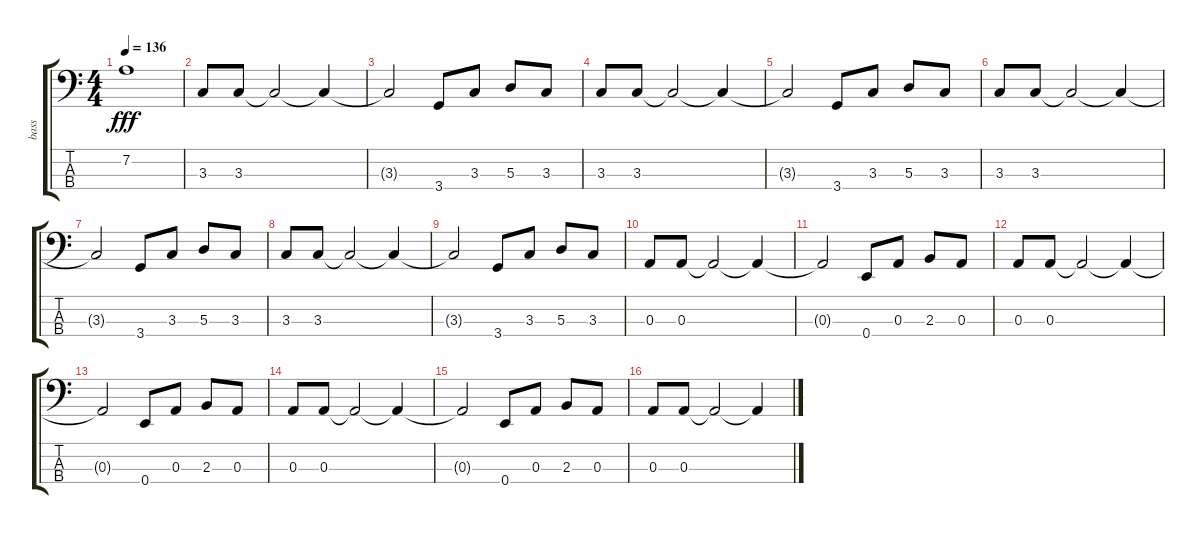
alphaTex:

\track ("bass" "bass") {instrument electricbassfinger}
\staff {score tabs}
\tuning (G2 D2 A1 E1) {hide}
\ts (4 4)
\tempo 136
\clef f4
\ks c
7.2{t}.1{dy fff} |
3.3.8 3.3.8 3.3{t}.2 3.3{t}.4 |
3.3{t}.2 3.4.8 3.3.8 5.3.8 3.3.8 |
3.3.8 3.3.8 3.3{t}.2 3.3{t}.4 |
3.3{t}.2 3.4.8 3.3.8 5.3.8 3.3.8 |
3.3.8 3.3.8 3.3{t}.2 3.3{t}.4 |
3.3{t}.2 3.4.8 3.3.8 5.3.8 3.3.8 |
3.3.8 3.3.8 3.3{t}.2 3.3{t}.4 |
3.3{t}.2 3.4.8 3.3.8 5.3.8 3.3.8 |
0.3.8 0.3.8 0.3{t}.2 0.3{t}.4 |
0.3{t}.2 0.4.8 0.3.8 2.3.8 0.3.8 |
0.3.8 0.3.8 0.3{t}.2 0.3{t}.4 |
0.3{t}.2 0.4.8 0.3.8 2.3.8 0.3.8 |
0.3.8 0.3.8 0.3{t}.2 0.3{t}.4 |
0.3{t}.2 0.4.8 0.3.8 2.3.8 0.3.8 |
0.3.8 0.3.8 0.3{t}.2 0.3{t}.4
